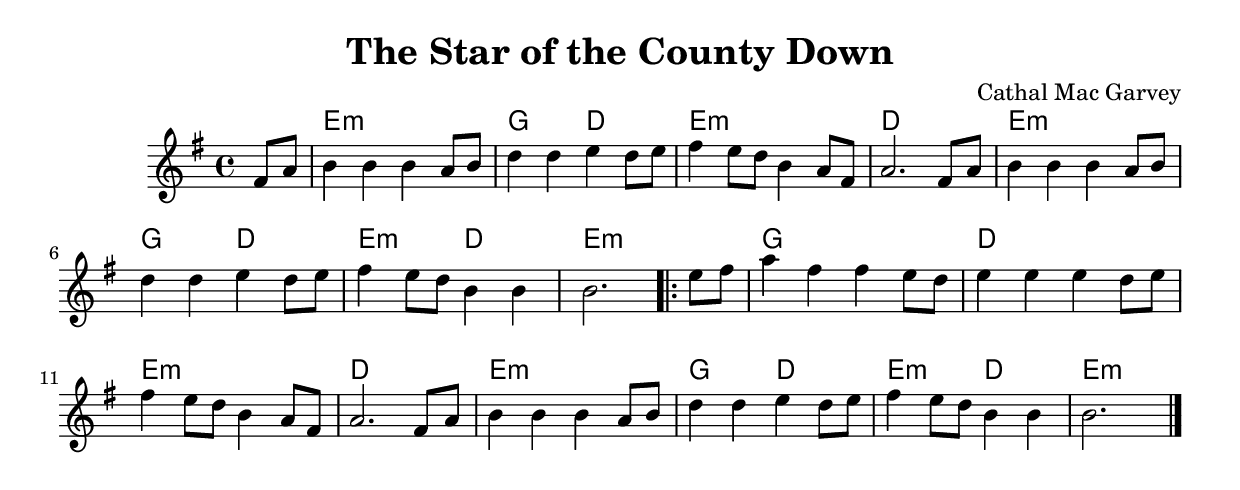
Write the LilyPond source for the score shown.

\version "2.18.2"
\include "articulate.ly"

\header {
  title = "The Star of the County Down"
  composer = "Cathal Mac Garvey"
}

global = {
  \time 4/4
  \key g \major
}

chordNames = \chordmode {
  \global
  s4 e1:m g2 d e1:m d e:m g2 d e2:m d e1:m g d e:m d e:m g2 d e:m d e1:m
}

melody = \relative c' {
  \global
  \partial 4 fis8 a | 
  b4 b b a8 b | 
  d4 d e d8 e |
  fis4 e8 d b4 a8 fis | 
  a2. fis8 a | 
  b4 b b a8 b |
  d4 d e d8 e | 
  fis4 e8 d b4 b | 
  b2. |
  \repeat volta 2 
  {
    \partial 4 e8 fis |
    a4 fis fis e8 d | 
    e4 e e d8 e |
    fis4 e8 d b4 a8 fis | 
    a2. fis8 a | 
    b4 b b a8 b |
    d4 d e d8 e | 
    fis4 e8 d8 b4 b | 
    b2. s4 \bar "|."    
  }  
}

\book {
    \score {
        <<
            \new ChordNames \chordNames
            \new Staff { \melody }
        >>
        \layout {}
    }
}

\book {
    \score {
        \unfoldRepeats \articulate
            <<
                \new Voice = "chords" {
                    \chordNames
                }
                \new Voice = "melody" {
                    \melody
                }
            >>
        \midi {
            \tempo 4 = 130
        }
    }
}
